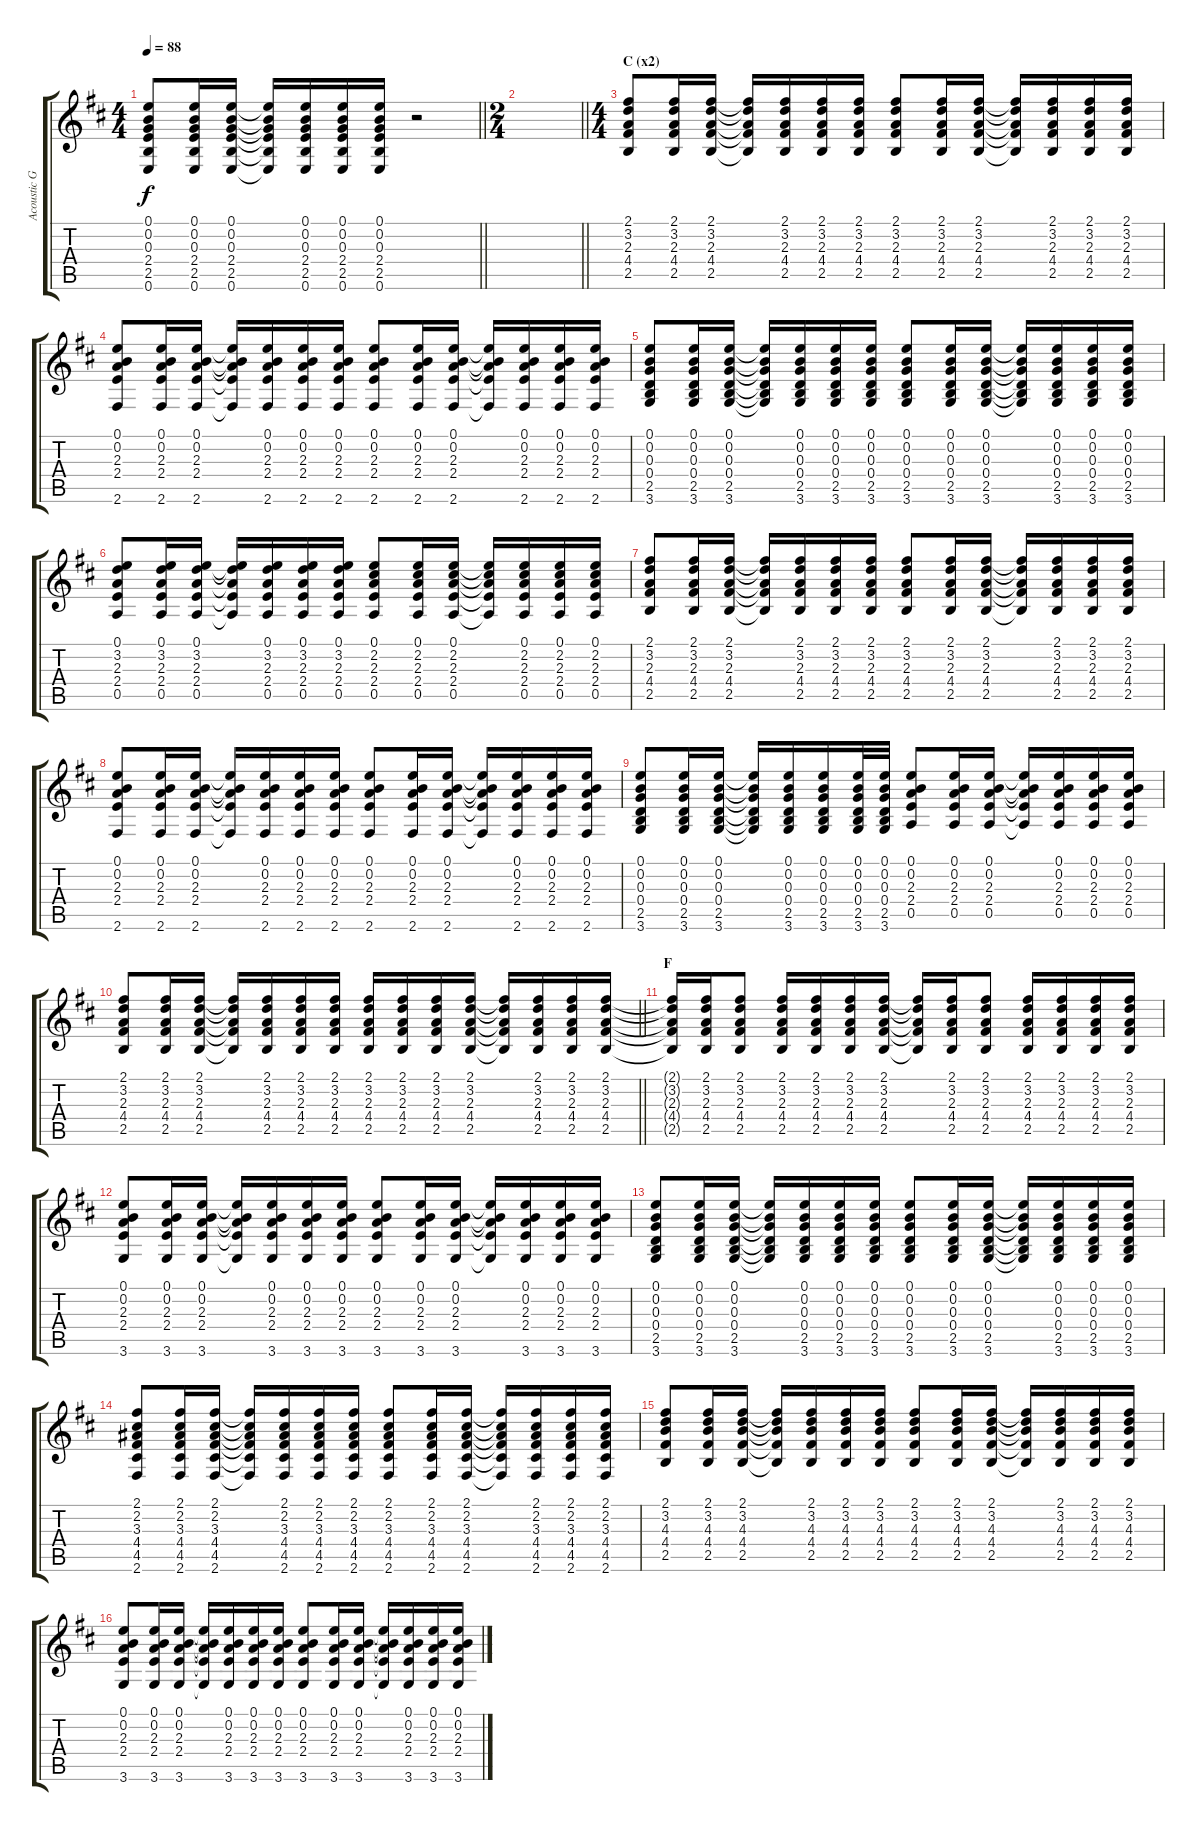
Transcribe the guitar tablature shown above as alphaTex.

\track ("Acoustic Guitar - Shinji" "Acoustic G") {instrument acousticguitarsteel}
\staff {score tabs}
\tuning (E4 B3 G3 D3 A2 E2) {hide}
\ts (4 4)
\tempo 88
\clef g2
\barLineRight lightlight
\ks d
(0.1 0.2 0.3 2.4 2.5 0.6).8{dy f} (0.1 0.2 0.3 2.4 2.5 0.6).16 (0.1 0.2 0.3 2.4 2.5 0.6).16 (0.1{t} 0.2{t} 0.3{t} 2.4{t} 2.5{t} 0.6{t}).16 (0.1 0.2 0.3 2.4 2.5 0.6).16 (0.1 0.2 0.3 2.4 2.5 0.6).16 (0.1 0.2 0.3 2.4 2.5 0.6).16 r.2 |
\ts (2 4)
\barLineRight lightlight
|
\ts (4 4)
\section ("" "C (x2)")
(2.1 3.2 2.3 4.4 2.5).8 (2.1 3.2 2.3 4.4 2.5).16 (2.1 3.2 2.3 4.4 2.5).16 (2.1{t} 3.2{t} 2.3{t} 4.4{t} 2.5{t}).16 (2.1 3.2 2.3 4.4 2.5).16 (2.1 3.2 2.3 4.4 2.5).16 (2.1 3.2 2.3 4.4 2.5).16 (2.1 3.2 2.3 4.4 2.5).8 (2.1 3.2 2.3 4.4 2.5).16 (2.1 3.2 2.3 4.4 2.5).16 (2.1{t} 3.2{t} 2.3{t} 4.4{t} 2.5{t}).16 (2.1 3.2 2.3 4.4 2.5).16 (2.1 3.2 2.3 4.4 2.5).16 (2.1 3.2 2.3 4.4 2.5).16 |
(0.1 0.2 2.3 2.4 2.6).8 (0.1 0.2 2.3 2.4 2.6).16 (0.1 0.2 2.3 2.4 2.6).16 (0.1{t} 0.2{t} 2.3{t} 2.4{t} 2.6{t}).16 (0.1 0.2 2.3 2.4 2.6).16 (0.1 0.2 2.3 2.4 2.6).16 (0.1 0.2 2.3 2.4 2.6).16 (0.1 0.2 2.3 2.4 2.6).8 (0.1 0.2 2.3 2.4 2.6).16 (0.1 0.2 2.3 2.4 2.6).16 (0.1{t} 0.2{t} 2.3{t} 2.4{t} 2.6{t}).16 (0.1 0.2 2.3 2.4 2.6).16 (0.1 0.2 2.3 2.4 2.6).16 (0.1 0.2 2.3 2.4 2.6).16 |
(0.1 0.2 0.3 0.4 2.5 3.6).8 (0.1 0.2 0.3 0.4 2.5 3.6).16 (0.1 0.2 0.3 0.4 2.5 3.6).16 (0.1{t} 0.2{t} 0.3{t} 0.4{t} 2.5{t} 3.6{t}).16 (0.1 0.2 0.3 0.4 2.5 3.6).16 (0.1 0.2 0.3 0.4 2.5 3.6).16 (0.1 0.2 0.3 0.4 2.5 3.6).16 (0.1 0.2 0.3 0.4 2.5 3.6).8 (0.1 0.2 0.3 0.4 2.5 3.6).16 (0.1 0.2 0.3 0.4 2.5 3.6).16 (0.1{t} 0.2{t} 0.3{t} 0.4{t} 2.5{t} 3.6{t}).16 (0.1 0.2 0.3 0.4 2.5 3.6).16 (0.1 0.2 0.3 0.4 2.5 3.6).16 (0.1 0.2 0.3 0.4 2.5 3.6).16 |
(0.1 3.2 2.3 2.4 0.5).8 (0.1 3.2 2.3 2.4 0.5).16 (0.1 3.2 2.3 2.4 0.5).16 (0.1{t} 3.2{t} 2.3{t} 2.4{t} 0.5{t}).16 (0.1 3.2 2.3 2.4 0.5).16 (0.1 3.2 2.3 2.4 0.5).16 (0.1 3.2 2.3 2.4 0.5).16 (0.1 2.2 2.3 2.4 0.5).8 (0.1 2.2 2.3 2.4 0.5).16 (0.1 2.2 2.3 2.4 0.5).16 (0.1{t} 2.2{t} 2.3{t} 2.4{t} 0.5{t}).16 (0.1 2.2 2.3 2.4 0.5).16 (0.1 2.2 2.3 2.4 0.5).16 (0.1 2.2 2.3 2.4 0.5).16 |
(2.1 3.2 2.3 4.4 2.5).8 (2.1 3.2 2.3 4.4 2.5).16 (2.1 3.2 2.3 4.4 2.5).16 (2.1{t} 3.2{t} 2.3{t} 4.4{t} 2.5{t}).16 (2.1 3.2 2.3 4.4 2.5).16 (2.1 3.2 2.3 4.4 2.5).16 (2.1 3.2 2.3 4.4 2.5).16 (2.1 3.2 2.3 4.4 2.5).8 (2.1 3.2 2.3 4.4 2.5).16 (2.1 3.2 2.3 4.4 2.5).16 (2.1{t} 3.2{t} 2.3{t} 4.4{t} 2.5{t}).16 (2.1 3.2 2.3 4.4 2.5).16 (2.1 3.2 2.3 4.4 2.5).16 (2.1 3.2 2.3 4.4 2.5).16 |
(0.1 0.2 2.3 2.4 2.6).8 (0.1 0.2 2.3 2.4 2.6).16 (0.1 0.2 2.3 2.4 2.6).16 (0.1{t} 0.2{t} 2.3{t} 2.4{t} 2.6{t}).16 (0.1 0.2 2.3 2.4 2.6).16 (0.1 0.2 2.3 2.4 2.6).16 (0.1 0.2 2.3 2.4 2.6).16 (0.1 0.2 2.3 2.4 2.6).8 (0.1 0.2 2.3 2.4 2.6).16 (0.1 0.2 2.3 2.4 2.6).16 (0.1{t} 0.2{t} 2.3{t} 2.4{t} 2.6{t}).16 (0.1 0.2 2.3 2.4 2.6).16 (0.1 0.2 2.3 2.4 2.6).16 (0.1 0.2 2.3 2.4 2.6).16 |
(0.1 0.2 0.3 0.4 2.5 3.6).8 (0.1 0.2 0.3 0.4 2.5 3.6).16 (0.1 0.2 0.3 0.4 2.5 3.6).16 (0.1{t} 0.2{t} 0.3{t} 0.4{t} 2.5{t} 3.6{t}).16 (0.1 0.2 0.3 0.4 2.5 3.6).16 (0.1 0.2 0.3 0.4 2.5 3.6).16 (0.1 0.2 0.3 0.4 2.5 3.6).32 (0.1 0.2 0.3 0.4 2.5 3.6).32 (0.1 0.2 2.3 2.4 0.5).8 (0.1 0.2 2.3 2.4 0.5).16 (0.1 0.2 2.3 2.4 0.5).16 (0.1{t} 0.2{t} 2.3{t} 2.4{t} 0.5{t}).16 (0.1 0.2 2.3 2.4 0.5).16 (0.1 0.2 2.3 2.4 0.5).16 (0.1 0.2 2.3 2.4 0.5).16 |
\barLineRight lightlight
(2.1 3.2 2.3 4.4 2.5).8 (2.1 3.2 2.3 4.4 2.5).16 (2.1 3.2 2.3 4.4 2.5).16 (2.1{t} 3.2{t} 2.3{t} 4.4{t} 2.5{t}).16 (2.1 3.2 2.3 4.4 2.5).16 (2.1 3.2 2.3 4.4 2.5).16 (2.1 3.2 2.3 4.4 2.5).16 (2.1 3.2 2.3 4.4 2.5).16 (2.1 3.2 2.3 4.4 2.5).16 (2.1 3.2 2.3 4.4 2.5).16 (2.1 3.2 2.3 4.4 2.5).16 (2.1{t} 3.2{t} 2.3{t} 4.4{t} 2.5{t}).16 (2.1 3.2 2.3 4.4 2.5).16 (2.1 3.2 2.3 4.4 2.5).16 (2.1 3.2 2.3 4.4 2.5).16 |
\section ("" "F")
(2.1{t} 3.2{t} 2.3{t} 4.4{t} 2.5{t}).16 (2.1 3.2 2.3 4.4 2.5).16 (2.1 3.2 2.3 4.4 2.5).8 (2.1 3.2 2.3 4.4 2.5).16 (2.1 3.2 2.3 4.4 2.5).16 (2.1 3.2 2.3 4.4 2.5).16 (2.1 3.2 2.3 4.4 2.5).16 (2.1{t} 3.2{t} 2.3{t} 4.4{t} 2.5{t}).16 (2.1 3.2 2.3 4.4 2.5).16 (2.1 3.2 2.3 4.4 2.5).8 (2.1 3.2 2.3 4.4 2.5).16 (2.1 3.2 2.3 4.4 2.5).16 (2.1 3.2 2.3 4.4 2.5).16 (2.1 3.2 2.3 4.4 2.5).16 |
(0.1 0.2 2.3 2.4 3.6).8 (0.1 0.2 2.3 2.4 3.6).16 (0.1 0.2 2.3 2.4 3.6).16 (0.1{t} 0.2{t} 2.3{t} 2.4{t} 3.6{t}).16 (0.1 0.2 2.3 2.4 3.6).16 (0.1 0.2 2.3 2.4 3.6).16 (0.1 0.2 2.3 2.4 3.6).16 (0.1 0.2 2.3 2.4 3.6).8 (0.1 0.2 2.3 2.4 3.6).16 (0.1 0.2 2.3 2.4 3.6).16 (0.1{t} 0.2{t} 2.3{t} 2.4{t} 3.6{t}).16 (0.1 0.2 2.3 2.4 3.6).16 (0.1 0.2 2.3 2.4 3.6).16 (0.1 0.2 2.3 2.4 3.6).16 |
(0.1 0.2 0.3 0.4 2.5 3.6).8 (0.1 0.2 0.3 0.4 2.5 3.6).16 (0.1 0.2 0.3 0.4 2.5 3.6).16 (0.1{t} 0.2{t} 0.3{t} 0.4{t} 2.5{t} 3.6{t}).16 (0.1 0.2 0.3 0.4 2.5 3.6).16 (0.1 0.2 0.3 0.4 2.5 3.6).16 (0.1 0.2 0.3 0.4 2.5 3.6).16 (0.1 0.2 0.3 0.4 2.5 3.6).8 (0.1 0.2 0.3 0.4 2.5 3.6).16 (0.1 0.2 0.3 0.4 2.5 3.6).16 (0.1{t} 0.2{t} 0.3{t} 0.4{t} 2.5{t} 3.6{t}).16 (0.1 0.2 0.3 0.4 2.5 3.6).16 (0.1 0.2 0.3 0.4 2.5 3.6).16 (0.1 0.2 0.3 0.4 2.5 3.6).16 |
(2.1 2.2 3.3 4.4 4.5 2.6).8 (2.1 2.2 3.3 4.4 4.5 2.6).16 (2.1 2.2 3.3 4.4 4.5 2.6).16 (2.1{t} 2.2{t} 3.3{t} 4.4{t} 4.5{t} 2.6{t}).16 (2.1 2.2 3.3 4.4 4.5 2.6).16 (2.1 2.2 3.3 4.4 4.5 2.6).16 (2.1 2.2 3.3 4.4 4.5 2.6).16 (2.1 2.2 3.3 4.4 4.5 2.6).8 (2.1 2.2 3.3 4.4 4.5 2.6).16 (2.1 2.2 3.3 4.4 4.5 2.6).16 (2.1{t} 2.2{t} 3.3{t} 4.4{t} 4.5{t} 2.6{t}).16 (2.1 2.2 3.3 4.4 4.5 2.6).16 (2.1 2.2 3.3 4.4 4.5 2.6).16 (2.1 2.2 3.3 4.4 4.5 2.6).16 |
(2.1 3.2 4.3 4.4 2.5).8 (2.1 3.2 4.3 4.4 2.5).16 (2.1 3.2 4.3 4.4 2.5).16 (2.1{t} 3.2{t} 4.3{t} 4.4{t} 2.5{t}).16 (2.1 3.2 4.3 4.4 2.5).16 (2.1 3.2 4.3 4.4 2.5).16 (2.1 3.2 4.3 4.4 2.5).16 (2.1 3.2 4.3 4.4 2.5).8 (2.1 3.2 4.3 4.4 2.5).16 (2.1 3.2 4.3 4.4 2.5).16 (2.1{t} 3.2{t} 4.3{t} 4.4{t} 2.5{t}).16 (2.1 3.2 4.3 4.4 2.5).16 (2.1 3.2 4.3 4.4 2.5).16 (2.1 3.2 4.3 4.4 2.5).16 |
(0.1 0.2 2.3 2.4 3.6).8 (0.1 0.2 2.3 2.4 3.6).16 (0.1 0.2 2.3 2.4 3.6).16 (0.1{t} 0.2{t} 2.3{t} 2.4{t} 3.6{t}).16 (0.1 0.2 2.3 2.4 3.6).16 (0.1 0.2 2.3 2.4 3.6).16 (0.1 0.2 2.3 2.4 3.6).16 (0.1 0.2 2.3 2.4 3.6).8 (0.1 0.2 2.3 2.4 3.6).16 (0.1 0.2 2.3 2.4 3.6).16 (0.1{t} 0.2{t} 2.3{t} 2.4{t} 3.6{t}).16 (0.1 0.2 2.3 2.4 3.6).16 (0.1 0.2 2.3 2.4 3.6).16 (0.1 0.2 2.3 2.4 3.6).16
